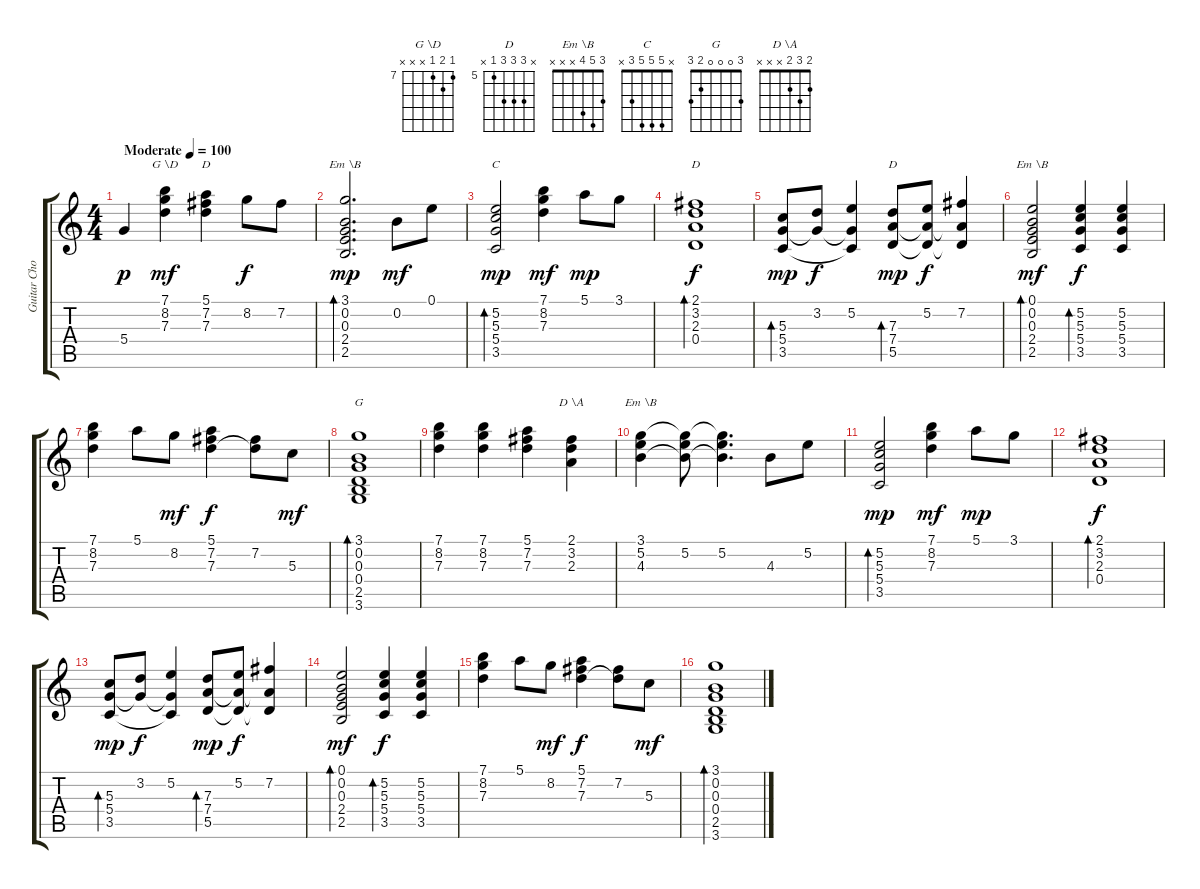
\track ("Guitar Chords" "Guitar Cho") {instrument electricguitarjazz}
\staff {score tabs}
\tuning (E4 B3 G3 D3 A2 E2) {hide}
\chord ("G \\D" 7 8 7 x x x) {firstfret 7}
\chord ("D" 5 7 7 x x x) {firstfret 5}
\chord ("Em \\B" 3 0 0 2 2 x)
\chord ("C" x 5 5 5 3 x)
\chord ("D" 2 3 2 0 x x)
\chord ("D" x 7 7 7 5 x) {firstfret 5}
\chord ("Em \\B" 0 0 0 2 2 x)
\chord ("G" 3 0 0 0 2 3)
\chord ("D \\A" 2 3 2 x x x)
\chord ("Em \\B" 3 5 4 x x x)
\ts (4 4)
\tempo (100 "Moderate")
\clef g2
\ks c
5.4.4{dy p instrument electricguitarjazz} (7.1 8.2 7.3).4{ch "G \\D" dy mf} (5.1 7.2 7.3).4{ch "D"} 8.2.8{dy f} 7.2.8 |
(3.1 0.2 0.3 2.4 2.5).2{d bd 240 ch "Em \\B" dy mp} 0.2.8{dy mf} 0.1.8 |
(5.2 5.3 5.4 3.5).2{bd 120 ch "C" dy mp} (7.1 8.2 7.3).4{dy mf} 5.1.8{dy mp} 3.1.8 |
(2.1 3.2 2.3 0.4).1{bd 120 ch "D" dy f} |
(5.3 5.4 3.5).8{bd 240 dy mp} (3.2 5.4{t}).8{dy f} (5.2 5.4{t} 3.5{t}).4 (7.3 7.4 5.5).8{bd 240 ch "D" dy mp} (5.2 7.4{t} 5.5{t}).8{dy f} (7.2 7.4{t} 5.5{t}).4 |
(0.1 0.2 0.3 2.4 2.5).2{bd 120 ch "Em \\B" dy mf} (5.2 5.3 5.4 3.5).4{bd 120 dy f} (5.2 5.3 5.4 3.5).4 |
(7.1 8.2 7.3).4 5.1.8 8.2.8{dy mf} (5.1 7.2 7.3).4{dy f} (7.2 7.3{t}).8 5.3.8{dy mf} |
(3.1 0.2 0.3 0.4 2.5 3.6).1{bd 120 ch "G"} |
(7.1 8.2 7.3).4 (7.1 8.2 7.3).4 (5.1 7.2 7.3).4 (2.1 3.2 2.3).4{ch "D \\A"} |
(3.1 5.2 4.3).4{ch "Em \\B"} (3.1{t} 5.2 4.3{t}).8 (3.1{t} 5.2 4.3{t}).4{d} 4.3.8 5.2.8 |
(5.2 5.3 5.4 3.5).2{bd 120 dy mp} (7.1 8.2 7.3).4{dy mf} 5.1.8{dy mp} 3.1.8 |
(2.1 3.2 2.3 0.4).1{bd 120 dy f} |
(5.3 5.4 3.5).8{bd 240 dy mp} (3.2 5.4{t}).8{dy f} (5.2 5.4{t} 3.5{t}).4 (7.3 7.4 5.5).8{bd 240 dy mp} (5.2 7.4{t} 5.5{t}).8{dy f} (7.2 7.4{t} 5.5{t}).4 |
(0.1 0.2 0.3 2.4 2.5).2{bd 120 dy mf} (5.2 5.3 5.4 3.5).4{bd 120 dy f} (5.2 5.3 5.4 3.5).4 |
(7.1 8.2 7.3).4 5.1.8 8.2.8{dy mf} (5.1 7.2 7.3).4{dy f} (7.2 7.3{t}).8 5.3.8{dy mf} |
(3.1 0.2 0.3 0.4 2.5 3.6).1{bd 120}
